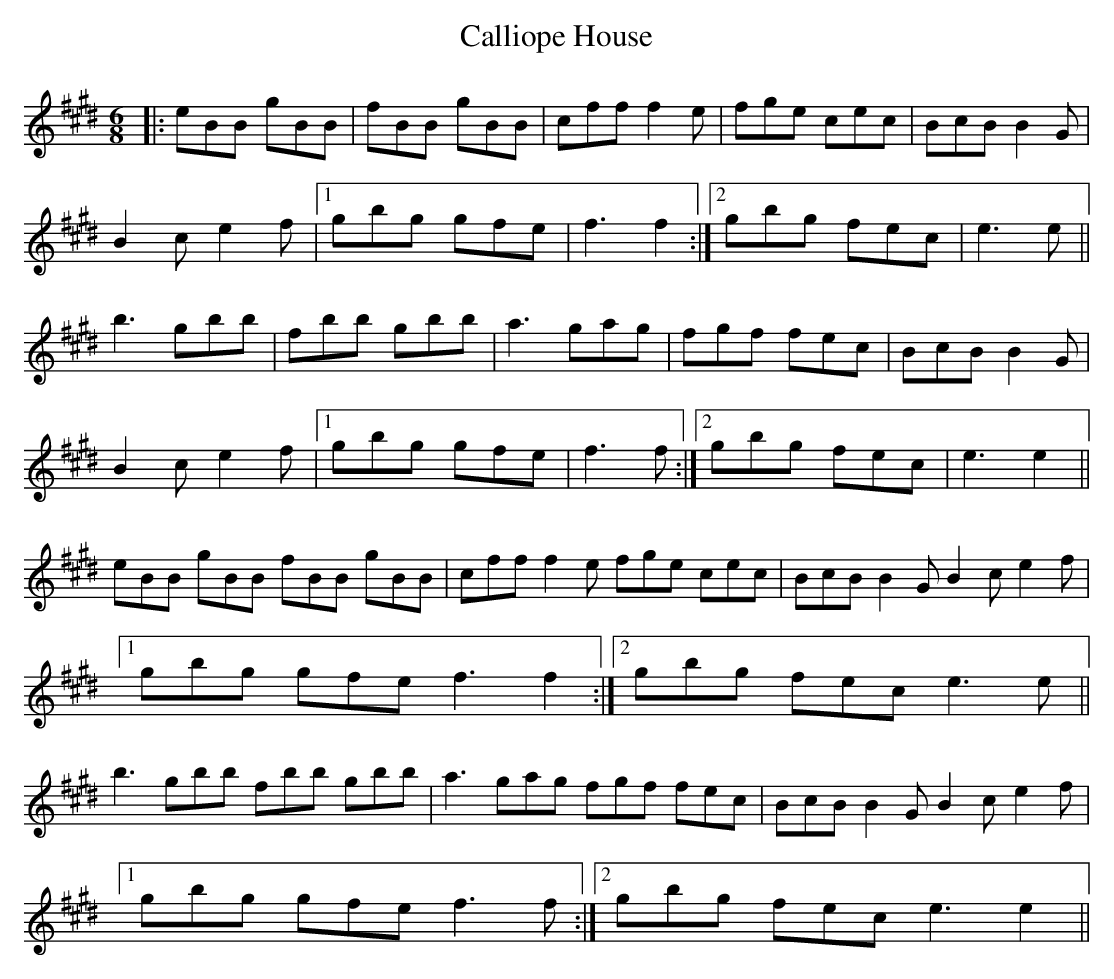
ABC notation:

X:1
T: Calliope House
M: 6/8
L: 1/8
K: Emaj
|:eBB gBB|fBB gBB|cff f2e|fge cec|BcB B2G|
B2c e2f|1 gbg gfe|f3f2:|2 gbg fec|e3e||
b3 gbb|fbb gbb|a3 gag|fgf fec|BcB B2G|
B2c e2f|1 gbg gfe|f3f:|2 gbg fec|e3e2||
eBB gBB fBB gBB|cff f2e fge cec|BcB B2G B2c e2f|
[1 gbg gfe f3f2:|2 gbg fec e3e||
b3 gbb fbb gbb|a3 gag fgf fec|BcB B2G B2c e2f|
[1 gbg gfe f3f:|2 gbg fec e3e2||
